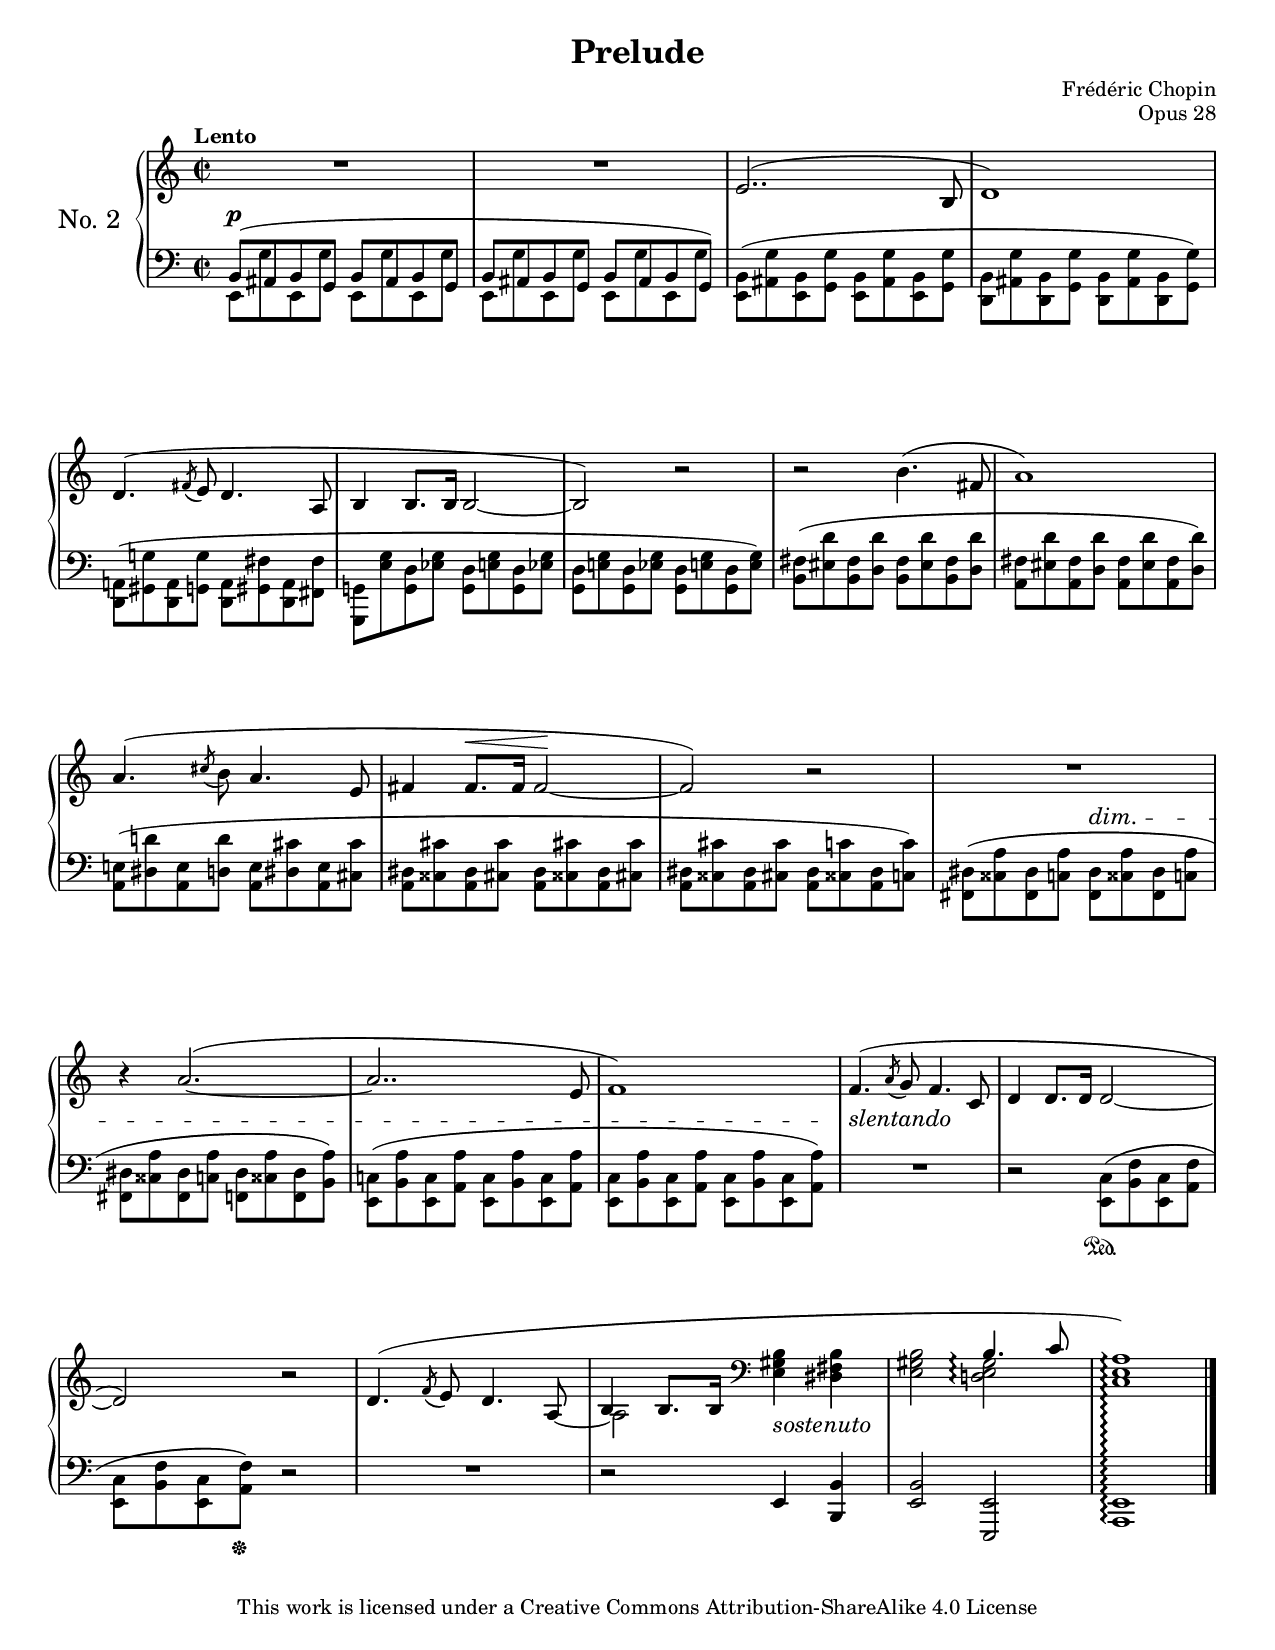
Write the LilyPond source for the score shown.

\version "2.24.0"

\include "includes/header-paper.ily"
%...+....1....+....2....+....3....+....4....+....5....+....6....+....7....+....

\version "2.24.0"
\language "english"

\include "global-variables.ily"

%%% Positions and shapes %%%

adjustArpeggioA = \tweak Arpeggio.positions #'(-0.5 . 2.5) \etc
slurShapeA = \shape #'((0 . 1) (0 . 2) (0 . 3) (0 . 3)) \etc
slurShapeC = \shape #'((0 . 0) (0 . 0) (0 . 1) (0 . 0)) \etc
slurShapeD = \shape #'((0 . 0) (0 . -1) (0 . -1) (0 . 0)) \etc

%%% Music %%%

global = {
  \time 2/2
  \key a \minor
  \accidentalStyle piano
}

rightHand = \relative {
  \clef treble
  \global
  \set Score.tempoHideNote = ##t 
  \tempo "Lento" 4 = 40

  R1 * 2 |
  \slurUp
  e'2..( b8 |
  d1) |
  d4.( \acciaccatura { fs8 } e8 d4. a8 |
  b4 b8. b16 b2~ |
  b2) r |
  r2 b'4.( fs8 |
  
  \barNumberCheck 9
  a1) |
  a4.-\slurShapeC ( \acciaccatura { cs8 } b8 a4. e8 |
  fs4 \dynamicInsideSlur fs8.^\< fs16 fs2~\! |
  fs2) r |
  R1 |
  r4 a2.~( |
  a2.. e8 |
  f1) |
  
  \barNumberCheck 17
  f4.( \acciaccatura { a8 } g8 f4. c8 |
  d4 d8. d16 d2~ |
  d2) r |
  d4.-\slurShapeA ( \acciaccatura { f8 } e8 d4.
  << { a8_~ | \voiceTwo a2 } \\ { s8 | \voiceOne b4 b8. b16 } >>
    \clef bass \voiceTwo <e, gs b>4 <ds fs b> |
  <e gs b>2 << { b'4. c8 } \\ { <d, e gs>2-\adjustArpeggioA \arpeggio } >> |
  <c e a>1)\arpeggio |
  \bar "|."
}

leftHand = \relative {
  \clef bass
  \global
  
  <<
    {  
      b,8( as b g  b as b g |
      b8 as b g  b as b g) |
    }
    \\
    {  
      e8 g' e, g'  e, g' e, g' |
      e,8 g' e, g'  e, g' e, g' |
    }
  >>
  \voiceFour \slurUp
  <e, b'>8( <as g'> <e b'> <g g'>  <e b'> <as g'> <e b'> <g g'> |
  <d b'>8 <as' g'> <d, b'> <g g'>  <d b'> <as' g'> <d, b'> <g g'>) |
  <d a'>8( <gs g'!> <d a'> <g \single \omit Accidental g'>  <d a'> <gs fs'> 
    <d a'> <fs fs'> |
  <g, g'>8 <e'' g> <g, d'> <ef' g>  <g, d'> <e' g> <g, d'> <ef' g> |
  <g, d'>8 <e' g> <g, d'> <ef' g>  <g, d'> <e' g> <g, d'> <e' g>) |
  <b fs'>8( <es d'> <b fs'> <d d'>  <b fs'> <es d'> <b fs'> <d d'> |
  
  \barNumberCheck 9
  <a fs'>8 <es' d'> <a, fs'> <d d'>  <a fs'> <es' d'> <a, fs'> <d d'>) |
  <a e'>8-\slurShapeD ( <ds d'!> <a e'> <d \single \omit Accidental d'>  <a e'>
    <ds cs'> <a e'> <cs cs'> |
  <a ds>8 <css cs'> <a ds> <cs \single \omit Accidental cs'>  <a ds> <css cs'!>
    <a ds> <cs \single \omit Accidental cs'> |
  <a ds>8 <css cs'> <a ds> <cs \single \omit Accidental cs'>  <a ds>8 <css c'>
    <a ds> <c! \single \omit Accidental c'>) |
  <fs, ds'>8( <css' a'> <fs, ds'> <c' a'>  <fs, ds'> <css' a'> <fs, ds'> 
    <c' a'> |
  <fs, ds'>8 <css' a'> <fs, ds'> <c' a'>  <f, ds'> <css' a'> <f, ds'> 
    <b a'>) |
  <e, c'>8( <b' a'> <e, c'> <a a'>  <e c'> <b' a'> <e, c'> <a a'> |
  <e c'>8 <b' a'> <e, c'> <a a'>  <e c'> <b' a'> <e, c'> <a a'>) |
  
  \barNumberCheck 17
  \oneVoice
  R1 |
  r2 \voiceFour <e c'>8^(\sustainOn <b' f'> <e, c'> <a f'> |
  <e c'> <b' f'> <e, c'> <a f'>)\sustainOff \oneVoice r2 |
  R1 |
  r2 e4 <b b'> |
  <e b'>2 <e, e'> |
  <a e'>1\arpeggio |
}


dynamics = {
  \override TextScript.Y-offset = -0.5
  s1\p |
  s1 * 7 |
  
  \barNumberCheck 9
  s1 * 4 |
  s2 s\dim |
  s1 * 2 |
  s2.. s16 s\! |
  
  \barNumberCheck 17
  \tag layout { s1^\slentando | }
  \tag midi   { s1\p | }
  s1 * 3 |
  s2 s^\sostenutom |
  s1 * 2 |
}

forceBreaks = {
  \repeat unfold 3 { s1\noBreak } s1\break\noPageBreak % 4
  \repeat unfold 4 { s1\noBreak } s1\break\noPageBreak % 9
  \repeat unfold 3 { s1\noBreak } s1\break\noPageBreak % 13
  \repeat unfold 4 { s1\noBreak } s1\break\noPageBreak % 18
}

preludeTwoMusic = \score { 
  \keepWithTag #'layout
  \new PianoStaff \with { 
    instrumentName = \markup \huge "No. 2"
    connectArpeggios = ##t
  } <<
    \new Staff = "upper" \rightHand
    \new Dynamics \dynamics
    \new Staff = "lower" \leftHand
    \new Devnull \forceBreaks
  >>
  \layout {}
}

preludeTwoMidi = \book {
  \bookOutputName "prelude-op28-no2"
  \score { 
    \keepWithTag #'midi
    <<
      \new Staff = "upper" << \rightHand \dynamics >>
      \new Staff = "lower" << \leftHand \dynamics >>
    >>
    \midi {}
  }
}



\header {
  title = "Prelude"
  opus = "Opus 28"
  composer = "Frédéric Chopin"
}

\preludeTwoMusic
\preludeTwoMidi
